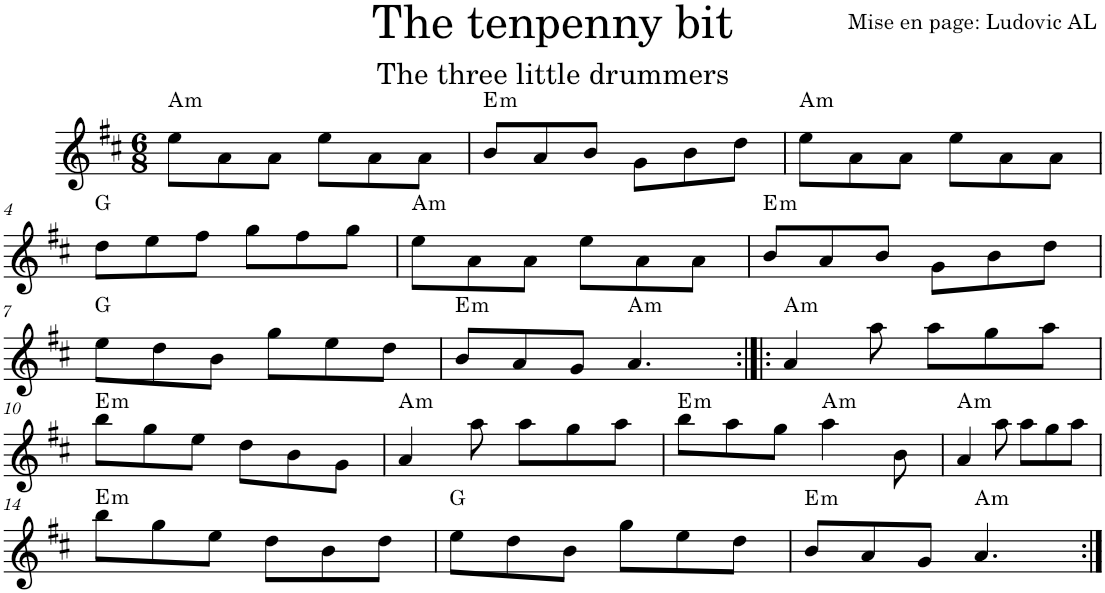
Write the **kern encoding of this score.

**kern	**harte
*part1	*part1
*staff1	*
*I"Violon	*
*I'Vln.	*
*clefG2	*
*k[f#c#]	*
*M6/8	*
=1	=1
!	!LO:H:kt=m
8ee\L	A:min
8a\	.
8a\J	.
8ee\L	.
8a\	.
8a\J	.
=2	=2
!	!LO:H:kt=m
8b/L	E:min
8a/	.
8b/J	.
8g\L	.
8b\	.
8dd\J	.
=3	=3
!	!LO:H:kt=m
8ee\L	A:min
8a\	.
8a\J	.
8ee\L	.
8a\	.
8a\J	.
!!LO:LB:g=z
=4	=4
8dd\L	G:maj
8ee\	.
8ff#\J	.
8gg\L	.
8ff#\	.
8gg\J	.
=5	=5
!	!LO:H:kt=m
8ee\L	A:min
8a\	.
8a\J	.
8ee\L	.
8a\	.
8a\J	.
=6	=6
!	!LO:H:kt=m
8b/L	E:min
8a/	.
8b/J	.
8g\L	.
8b\	.
8dd\J	.
!!LO:LB:g=z
=7	=7
8ee\L	G:maj
8dd\	.
8b\J	.
8gg\L	.
8ee\	.
8dd\J	.
=8	=8
!	!LO:H:kt=m
8b/L	E:min
8a/	.
8g/J	.
!	!LO:H:kt=m
4.a/	A:min
=9:|!|:	=9:|!|:
!	!LO:H:kt=m
4a/	A:min
8aa\	.
8aa\L	.
8gg\	.
8aa\J	.
!!LO:LB:g=z
=10	=10
!	!LO:H:kt=m
8bb\L	E:min
8gg\	.
8ee\J	.
8dd\L	.
8b\	.
8g\J	.
=11	=11
!	!LO:H:kt=m
4a/	A:min
8aa\	.
8aa\L	.
8gg\	.
8aa\J	.
=12	=12
!	!LO:H:kt=m
8bb\L	E:min
8aa\	.
8gg\J	.
!	!LO:H:kt=m
4aa\	A:min
8b\	.
=13	=13
!	!LO:H:kt=m
4a/	A:min
8aa\	.
8aa\L	.
8gg\	.
8aa\J	.
!!LO:LB:g=z
=14	=14
!	!LO:H:kt=m
8bb\L	E:min
8gg\	.
8ee\J	.
8dd\L	.
8b\	.
8dd\J	.
=15	=15
8ee\L	G:maj
8dd\	.
8b\J	.
8gg\L	.
8ee\	.
8dd\J	.
=16	=16
!	!LO:H:kt=m
8b/L	E:min
8a/	.
8g/J	.
!	!LO:H:kt=m
4.a/	A:min
=:|!	=:|!
*-	*-
